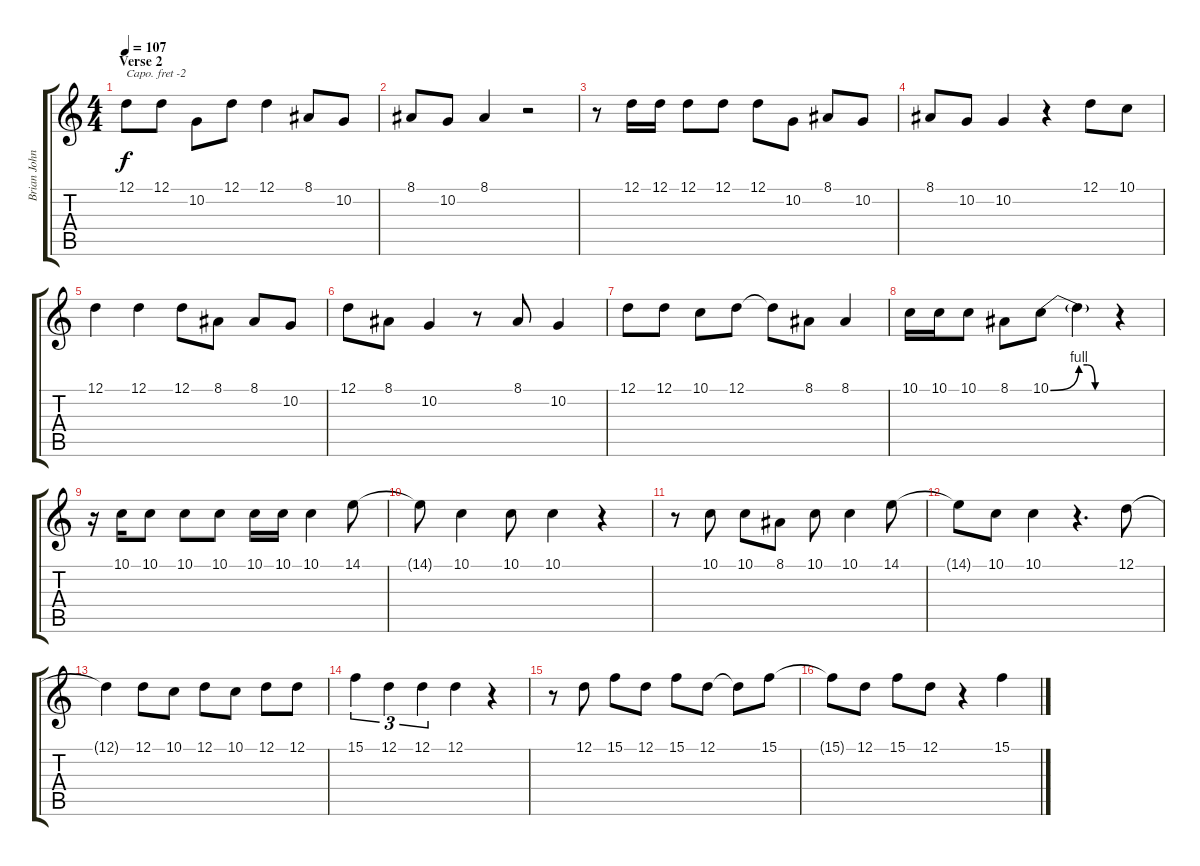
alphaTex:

\track ("Brian Johnson" "Brian John") {instrument trumpet}
\staff {score tabs}
\capo -2
\tuning (E4 B3 G3 D3 A2 E2) {hide}
\ts (4 4)
\section ("" "Verse 2")
\tempo 107
\clef g2
\ks c
12.1{t}.8{dy f} 12.1.8 10.2.8 12.1.8 12.1.4 8.1.8 10.2.8 |
8.1.8 10.2.8 8.1.4 r.2 |
r.8 12.1.16 12.1.16 12.1.8 12.1.8 12.1.8 10.2.8 8.1.8 10.2.8 |
8.1.8 10.2.8 10.2.4 r.4 12.1.8 10.1.8 |
12.1.4 12.1.4 12.1.8 8.1.8 8.1.8 10.2.8 |
12.1.8 8.1.8 10.2.4 r.8 8.1.8 10.2.4 |
12.1.8 12.1.8 10.1.8 12.1.8 12.1{t}.8 8.1.8 8.1.4 |
10.1.16 10.1.16 10.1.8 8.1.8 10.1{be (bend 0 0 60 4)}.8 10.1{be (custom 0 4 15 4 30 0 60 0) t}.4 r.4 |
r.16 10.1.16 10.1.8 10.1.8 10.1.8 10.1.16 10.1.16 10.1.4 14.1.8 |
14.1{t}.8 10.1.4 10.1.8 10.1.4 r.4 |
r.8 10.1.8 10.1.8 8.1.8 10.1.8 10.1.4 14.1.8 |
14.1{t}.8 10.1.8 10.1.4 r.4{d} 12.1.8 |
12.1{t}.4 12.1.8 10.1.8 12.1.8 10.1.8 12.1.8 12.1.8 |
15.1.4{tu (3 2)} 12.1.4{tu (3 2)} 12.1.4{tu (3 2)} 12.1.4 r.4 |
r.8 12.1.8 15.1.8 12.1.8 15.1.8 12.1.8 12.1{t}.8 15.1.8 |
15.1{t}.8 12.1.8 15.1.8 12.1.8 r.4 15.1.4
